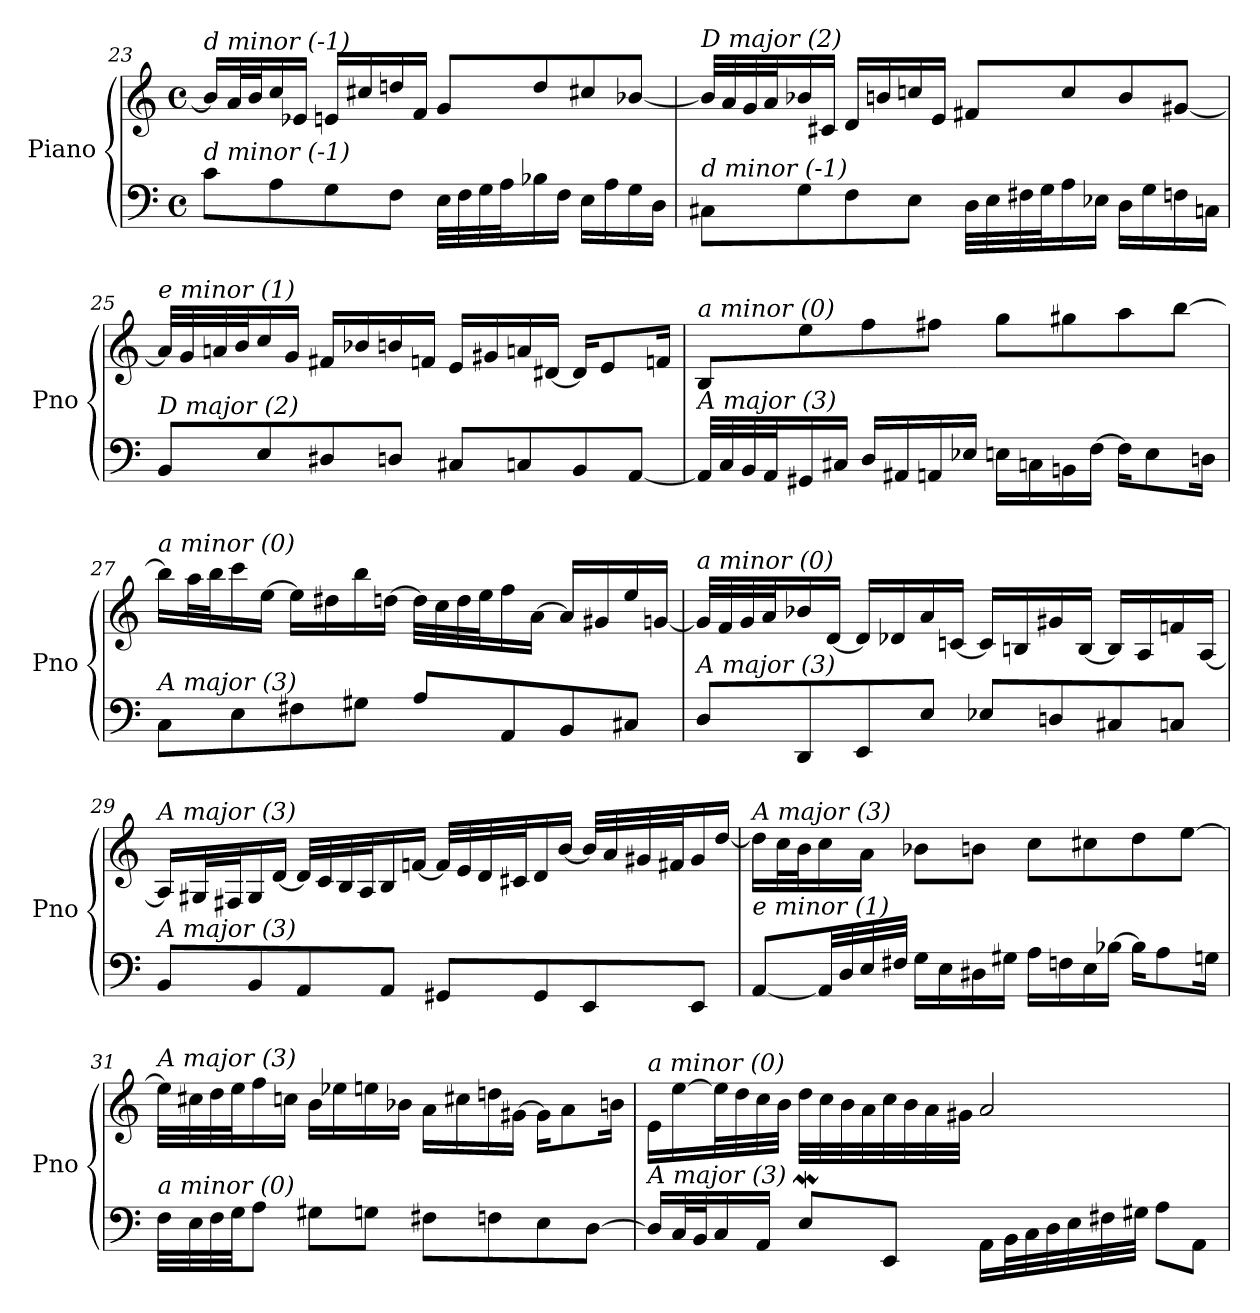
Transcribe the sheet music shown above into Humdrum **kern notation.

**kern	**kern
*part1	*part1
*staff2	*staff1
*I"Piano	*
*I'Pno	*
!!LO:PB:g=z
*clefF4	*clefG2
*k[]	*k[]
*M4/4	*M4/4
*met(c)	*met(c)
=23	=23
!	!LO:TX:i:t=d minor (-1)
!LO:TX:i:t=d minor (-1)	!
8c\L	16b/LL]
.	32a/L
.	32b/J
8A\	16cc/
.	16e-Xi/JJ
8G\	16e/LL
.	16cc#X/
8F\J	16ddn/
.	16f/JJ
32E\LLL	8g/L
32F\	.
32G\	.
32A\J	.
16B-X\	8dd/
16F\JJ	.
16E\LL	8cc#X/
16A\	.
16G\	[8b-X/J
16D\JJ	.
=24	=24
!	!LO:TX:i:t=D major (2)
!LO:TX:i:t=d minor (-1)	!
8C#X\L	32b-/LLL]
.	32a/
.	32g/
.	32a/J
8G\	16b-X/
.	16c#X/JJ
8F\	16d/LL
.	16bn/
8E\J	16ccn/
.	16e/JJ
32D\LLL	8f#X/L
32E\	.
32F#X\	.
32G\J	.
16A\	8cc/
16E-X\JJ	.
16D\LL	8b/
16G\	.
16Fn\	[8g#Xi/J
16Cn\JJ	.
!!LO:LB:g=z
=25	=25
!	!LO:TX:i:t=e minor (1)
!LO:TX:i:t=D major (2)	!
8BB/L	32a-/LLL]
.	32g/
.	32an/
.	32b/J
8E/	16cc/
.	16g/JJ
8D#X/	16f#X/LL
.	16b-Xi/
8Dn/J	16b/
.	16fn/JJ
8C#X/L	16e/LL
.	16g#X/
8Cn/	16an/
.	[16d#X/JJ
8BB/	16d#/KL]
.	8e/
[8AA/J	.
.	16fn/Jk
=26	=26
!	!LO:TX:i:t=a minor (0)
!LO:TX:i:t=A major (3)	!
32AA/LLL]	8B/L
32C/	.
32BB/	.
32AA/J	.
16GG#X/	8ee\
16C#X/JJ	.
16D/LL	8ff\
16AA#Xi/	.
16AA/	8ff#X\J
16E-Xi/JJ	.
16E\LL	8gg\L
16Cn\	.
16BBn\	8gg#X\
[16F\JJ	.
16F\KL]	8aa\
8E\	.
.	[8bb\J
16Dn\Jk	.
!!LO:LB:g=z
=27	=27
!	!LO:TX:i:t=a minor (0)
!LO:TX:i:t=A major (3)	!
8C\L	16bb\LL]
.	32aa\L
.	32bb\J
8E\	16ccc\
.	[16ee\JJ
8F#X\	16ee\LL]
.	16dd#X\
8G#X\J	16bb\
.	[16ddn\JJ
8A\L	32dd\LLL]
.	32cc\
.	32dd\
.	32ee\J
8AA/	16ff\
.	[16a\JJ
8BB/	16a/LL]
.	16g#X/
8C#X/J	16ee/
.	[16gn/JJ
=28	=28
!	!LO:TX:i:t=a minor (0)
!LO:TX:i:t=A major (3)	!
8D/L	32g/LLL]
.	32f/
.	32g/
.	32a/J
8DD/	16b-X/
.	[16d/JJ
8EE/	16d/LL]
.	16d-Xi/
8E/J	16a/
.	[16cn/JJ
8E-Xi/L	16c/LL]
.	16Bn/
8Dn/	16g#X/
.	[16B/JJ
8C#X/	16B/LL]
.	16A/
8Cn/J	16fn/
.	[16A/JJ
!!LO:LB:g=z
=29	=29
!	!LO:TX:i:t=A major (3)
!LO:TX:i:t=A major (3)	!
8BB/L	16A/LL]
.	32G#X/L
.	32F#X/J
8BB/	16G#/
.	[16d/JJ
8AA/	32d/LLL]
.	32c/
.	32B/
.	32A/J
8AA/J	16B/
.	[16fn/JJ
8GG#X/L	32f/LLL]
.	32e/
.	32d/
.	32c#X/J
8GG#/	16d/
.	[16b/JJ
8EE/	32b/LLL]
.	32a/
.	32g#X/
.	32f#X/J
8EE/J	16g#/
.	[16dd/JJ
=30	=30
!	!LO:TX:i:t=A major (3)
!LO:TX:i:t=e minor (1)	!
[8AA/L	16dd\LL]
.	32cc\L
.	32b\J
32AA/LL]	16cc\
32D/	.
32E/	16a\JJ
32F#X/JJJ	.
16G\LL	8b-X\L
16E\	.
16D#X\	8bn\J
16G#X\JJ	.
16A\LL	8cc\L
16Fn\	.
16E\	8cc#X\
[16B-X\JJ	.
16B-\KL]	8dd\
8A\	.
.	[8ee\J
16Gn\Jk	.
!!LO:LB:g=z
=31	=31
!	!LO:TX:i:t=A major (3)
!LO:TX:i:t=a minor (0)	!
32F\LLL	32ee\LLL]
32E\	32cc#X\
32F\	32dd\
32G\JJ	32ee\J
8A\J	16ff\
.	16ccn\JJ
8G#X\L	16b\LL
.	16ee-Xi\
8Gn\J	16ee\
.	16b-X\JJ
8F#X\L	16a\LL
.	16cc#X\
8Fn\	16ddn\
.	[16g#X\JJ
8E\	16g#\KL]
.	8a\
[8D\J	.
.	16bn\Jk
=32	=32
!	!LO:TX:i:t=a minor (0)
!LO:TX:i:t=A major (3)	!
16D/LL]	16e\LL
32C/L	[16ee\
32BB/J	.
16C/	32ee\L]
.	32dd\
16AA/JJ	32cc\
.	32b\JJJ
8EW/L	32dd\LLL
.	32cc\
.	32b\
.	32a\
8EE/J	32cc\
.	32b\
.	32a\
.	32g#X\JJJ
16AA\LL	2a/
32BB\L	.
32C\	.
32D\	.
32E\	.
32F#X\	.
32G#X\JJJ	.
8A\L	.
8AA\J	.
=	=
*-	*-
